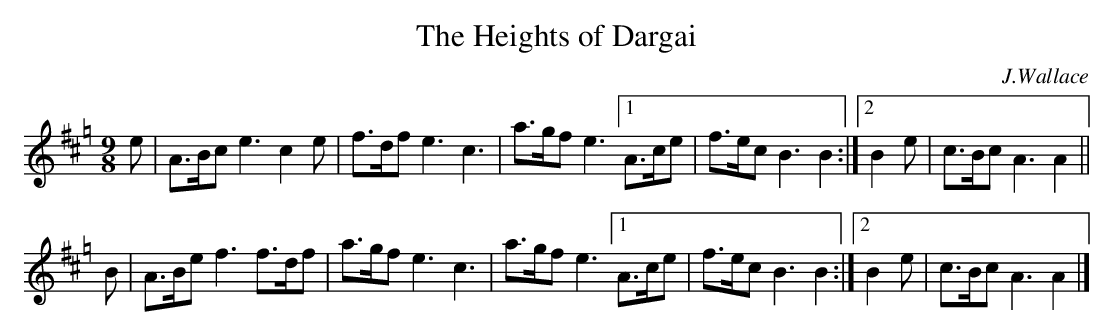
X:1
T:The Heights of Dargai
C:J.Wallace
M:9/8
L:1/8
K:Hp
e|A>Bc e3 c2e |f>df e3 c3|a>gf e3 [1 A>ce|f>ec B3 B2:|\
                                  [2 B2e |c>Bc A3 A2||
B|A>Be f3 f>df|a>gf e3 c3|a>gf e3 [1 A>ce|f>ec B3 B2:|\
                                  [2 B2e |c>Bc A3 A2|]
